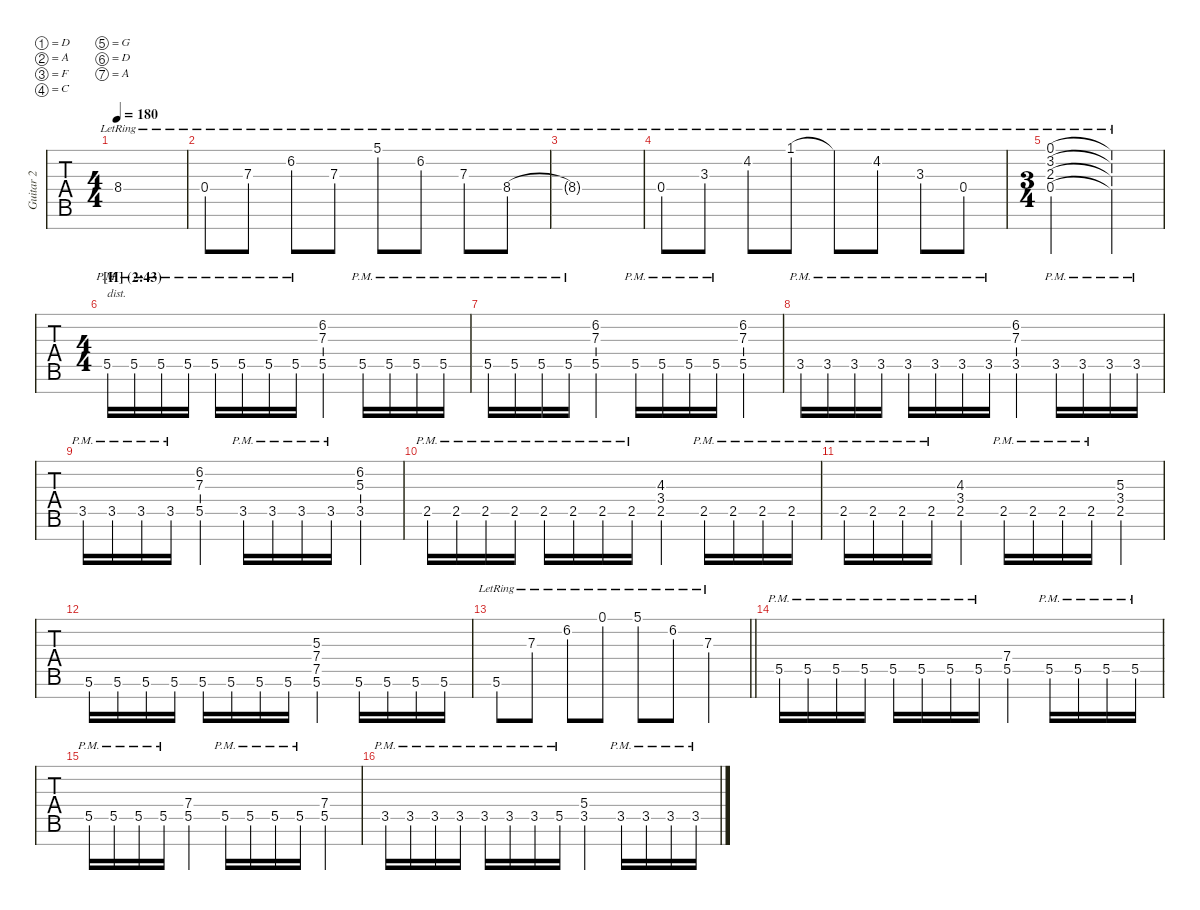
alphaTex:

\defaultSystemsLayout 2
\hideDynamics
\bracketExtendMode nobrackets
\multiTrackTrackNamePolicy allsystems
\firstSystemTrackNameMode fullname
\otherSystemsTrackNameMode fullname
\otherSystemsTrackNameOrientation horizontal
\track ("Guitar 2" "Gtr. 2") {instrument distortionguitar}
\staff {tabs}
\tuning (D4 A3 F3 C3 G2 D2 A1)
\ts (4 4)
\scale
1.00111
\tempo 180
\accidentals auto
\clef g2
\ottava regular
\simile none
\ks aminor
8.4{lr t acc b}.1{dy f} |
\scale
1.00024 0.4{lr}.8 7.3{lr}.8 6.2{lr}.8 7.3{lr}.8 5.1{lr}.8 6.2{lr}.8 7.3{lr}.8 8.4{lr acc b}.8 |
\scale
0.999761 8.4{lr t acc b}.1 |
\scale
0.999457 0.4{lr}.8 3.3{lr acc b}.8 4.2{lr acc b}.8 1.1{lr}.8 1.1{lr t}.8 4.2{lr acc b}.8 3.3{lr acc b}.8 0.4{lr}.8 |
\ts (3 4)
\scale
1.00054 (0.1 3.2{lr} 2.3{lr} 0.4{lr}).2 (0.1{t} 3.2{lr t} 2.3{lr t} 0.4{lr t}).4 |
\ts (4 4)
\section ("" "[H] (2:43)")
\scale
0.999459 5.5{pm}.16{txt "dist." instrument distortionguitar} 5.5{pm}.16 5.5{pm}.16 5.5{pm}.16 5.5{pm}.16 5.5{pm}.16 5.5{pm}.16 5.5{pm}.16 (6.2 7.3 5.5).4 5.5{pm}.16 5.5{pm}.16 5.5{pm}.16 5.5{pm}.16 |
\scale
1.00054 5.5{pm}.16 5.5{pm}.16 5.5{pm}.16 5.5{pm}.16 (6.2 7.3 5.5).4 5.5{pm}.16 5.5{pm}.16 5.5{pm}.16 5.5{pm}.16 (6.2 7.3 5.5).4 |
\scale
1.00017 3.5{pm}.16 3.5{pm}.16 3.5{pm}.16 3.5{pm}.16 3.5{pm}.16 3.5{pm}.16 3.5{pm}.16 3.5{pm}.16 (6.2 7.3 3.5).4 3.5{pm}.16 3.5{pm}.16 3.5{pm}.16 3.5{pm}.16 |
\scale
0.999825 3.5{pm}.16 3.5{pm}.16 3.5{pm}.16 3.5{pm}.16 (6.2 7.3 5.5).4 3.5{pm}.16 3.5{pm}.16 3.5{pm}.16 3.5{pm}.16 (6.2 5.3 3.5).4 |
\scale
0.998881 2.5{pm}.16 2.5{pm}.16 2.5{pm}.16 2.5{pm}.16 2.5{pm}.16 2.5{pm}.16 2.5{pm}.16 2.5{pm}.16 (4.3 3.4 2.5).4 2.5{pm}.16 2.5{pm}.16 2.5{pm}.16 2.5{pm}.16 |
\scale
1.00112 2.5{pm}.16 2.5{pm}.16 2.5{pm}.16 2.5{pm}.16 (4.3 3.4 2.5).4 2.5{pm}.16 2.5{pm}.16 2.5{pm}.16 2.5{pm}.16 (5.3 3.4 2.5).4 |
\scale
0.999095 5.6.16 5.6.16 5.6.16 5.6.16 5.6.16 5.6.16 5.6.16 5.6.16 (5.3 7.4 7.5 5.6).4 5.6.16 5.6.16 5.6.16 5.6.16 |
\scale
1.00091
\barLineRight lightlight
5.6{lr}.8 7.3{lr}.8 6.2{lr}.8 0.1{lr}.8 5.1{lr}.8 6.2{lr}.8 7.3{lr}.4 |
\scale
0.998907 5.5{pm}.16 5.5{pm}.16 5.5{pm}.16 5.5{pm}.16 5.5{pm}.16 5.5{pm}.16 5.5{pm}.16 5.5{pm}.16 (7.4 5.5).4 5.5{pm}.16 5.5{pm}.16 5.5{pm}.16 5.5{pm}.16 |
\scale
1.00109 5.5{pm}.16 5.5{pm}.16 5.5{pm}.16 5.5{pm}.16 (7.4 5.5).4 5.5{pm}.16 5.5{pm}.16 5.5{pm}.16 5.5{pm}.16 (7.4 5.5).4 |
\scale
1.00024 3.5{pm}.16 3.5{pm}.16 3.5{pm}.16 3.5{pm}.16 3.5{pm}.16 3.5{pm}.16 3.5{pm}.16 5.5{pm}.16 (5.4 3.5).4 3.5{pm}.16 3.5{pm}.16 3.5{pm}.16 3.5{pm}.16
